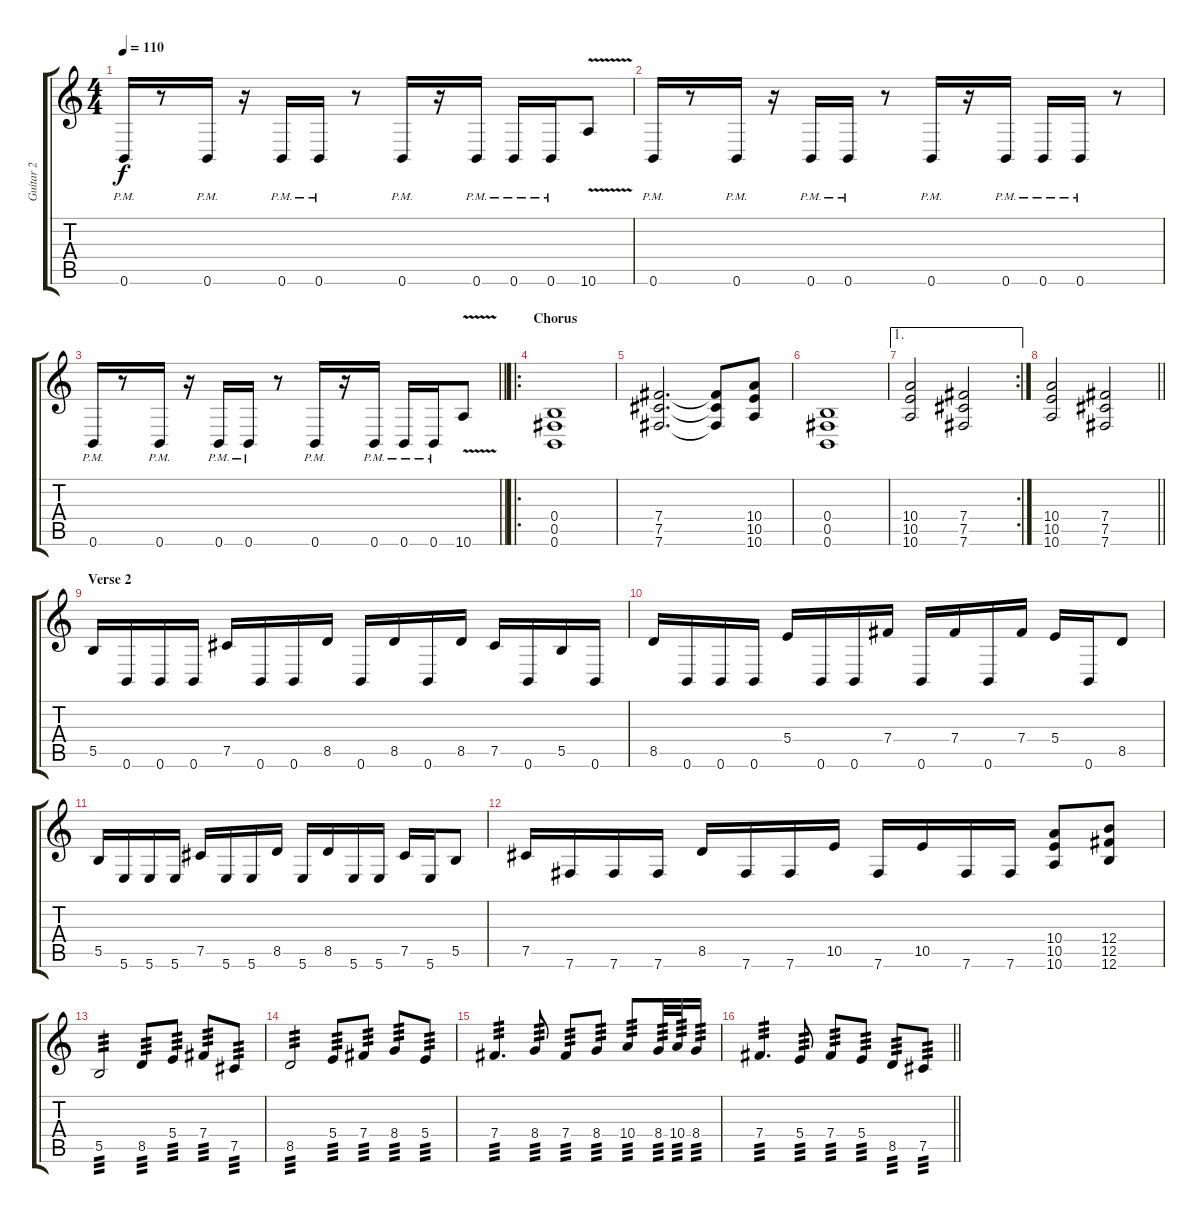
\track ("Guitar 2" "Guitar 2") {instrument distortionguitar}
\staff {score tabs}
\tuning (Db4 Ab3 E3 B2 Gb2 B1) {hide}
\ts (4 4)
\tempo 110
\clef g2
\ks c
0.6{pm}.16{dy f} r.8 0.6{pm}.16 r.16 0.6{pm}.16 0.6{pm}.16 r.8 0.6{pm}.16 r.16 0.6{pm}.16 0.6{pm}.16 0.6{pm}.16 10.6{v}.8 |
0.6{pm}.16 r.8 0.6{pm}.16 r.16 0.6{pm}.16 0.6{pm}.16 r.8 0.6{pm}.16 r.16 0.6{pm}.16 0.6{pm}.16 0.6{pm}.16 r.8 |
\barLineRight lightlight
0.6{pm}.16 r.8 0.6{pm}.16 r.16 0.6{pm}.16 0.6{pm}.16 r.8 0.6{pm}.16 r.16 0.6{pm}.16 0.6{pm}.16 0.6{pm}.16 10.6{v}.8 |
\ro
\section ("" "Chorus")
(0.4 0.5 0.6).1 |
(7.4 7.5 7.6).2{d} (7.4{t} 7.5{t} 7.6{t}).8 (10.4 10.5 10.6).8 |
(0.4 0.5 0.6).1 |
\ae 1
\rc 2
(10.4 10.5 10.6).2 (7.4 7.5 7.6).2 |
\barLineRight lightlight
(10.4 10.5 10.6).2 (7.4 7.5 7.6).2 |
\section ("" "Verse 2")
5.5.16 0.6.16 0.6.16 0.6.16 7.5.16 0.6.16 0.6.16 8.5.16 0.6.16 8.5.16 0.6.16 8.5.16 7.5.16 0.6.16 5.5.16 0.6.16 |
8.5.16 0.6.16 0.6.16 0.6.16 5.4.16 0.6.16 0.6.16 7.4.16 0.6.16 7.4.16 0.6.16 7.4.16 5.4.16 0.6.16 8.5.8 |
5.5.16 5.6.16 5.6.16 5.6.16 7.5.16 5.6.16 5.6.16 8.5.16 5.6.16 8.5.16 5.6.16 5.6.16 7.5.16 5.6.16 5.5.8 |
7.5.16 7.6.16 7.6.16 7.6.16 8.5.16 7.6.16 7.6.16 10.5.16 7.6.16 10.5.16 7.6.16 7.6.16 (10.4 10.5 10.6).8 (12.4 12.5 12.6).8 |
5.5.2{tp 3} 8.5.8{tp 3} 5.4.8{tp 3} 7.4.8{tp 3} 7.5.8{tp 3} |
8.5.2{tp 3} 5.4.8{tp 3} 7.4.8{tp 3} 8.4.8{tp 3} 5.4.8{tp 3} |
7.4.4{d tp 3} 8.4.8{tp 3} 7.4.8{tp 3} 8.4.8{tp 3} 10.4.8{tp 3} 8.4.32{tp 3} 10.4.32{tp 3} 8.4.16{tp 3} |
\barLineRight lightlight
7.4.4{d tp 3} 5.4.8{tp 3} 7.4.8{tp 3} 5.4.8{tp 3} 8.5.8{tp 3} 7.5.8{tp 3}
